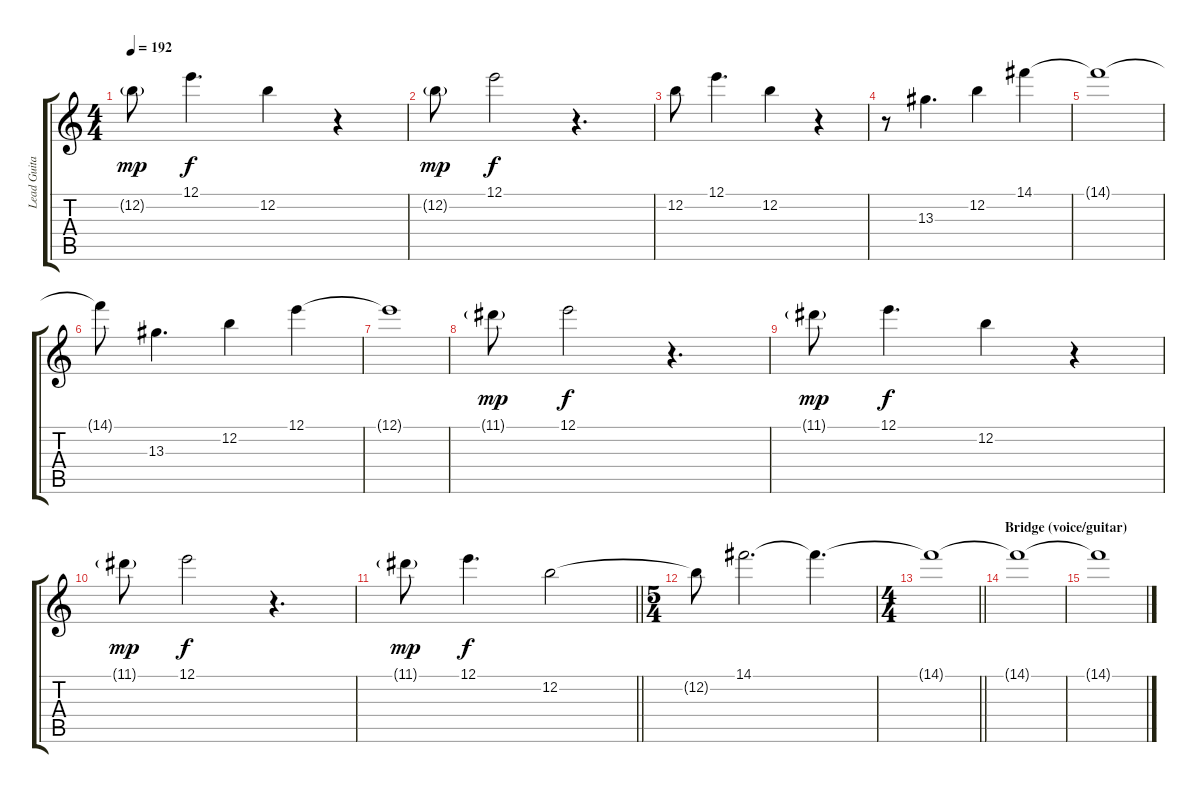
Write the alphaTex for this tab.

\track ("Lead Guitar" "Lead Guita") {instrument overdrivenguitar}
\staff {score tabs}
\tuning (E4 B3 G3 D3 A2 E2) {hide}
\ts (4 4)
\tempo 192
\clef g2
\ks c
12.2{g}.8{dy mp} 12.1.4{d dy f} 12.2.4 r.4 |
12.2{g}.8{dy mp} 12.1.2{dy f} r.4{d} |
12.2.8 12.1.4{d} 12.2.4 r.4 |
r.8 13.3.4{d} 12.2.4 14.1.4 |
14.1{t}.1 |
14.1{t}.8 13.3.4{d} 12.2.4 12.1.4 |
12.1{t}.1 |
11.1{g}.8{dy mp} 12.1.2{dy f} r.4{d} |
11.1{g}.8{dy mp} 12.1.4{d dy f} 12.2.4 r.4 |
11.1{g}.8{dy mp} 12.1.2{dy f} r.4{d} |
\barLineRight lightlight
11.1{g}.8{dy mp} 12.1.4{d dy f} 12.2.2 |
\ts (5 4)
\section ("" "")
12.2{t}.8 14.1.2{d} 14.1{t}.4{d} |
\ts (4 4)
\barLineRight lightlight
14.1{t}.1 |
\section ("" "Bridge (voice/guitar)")
14.1{t}.1 |
14.1{t}.1
